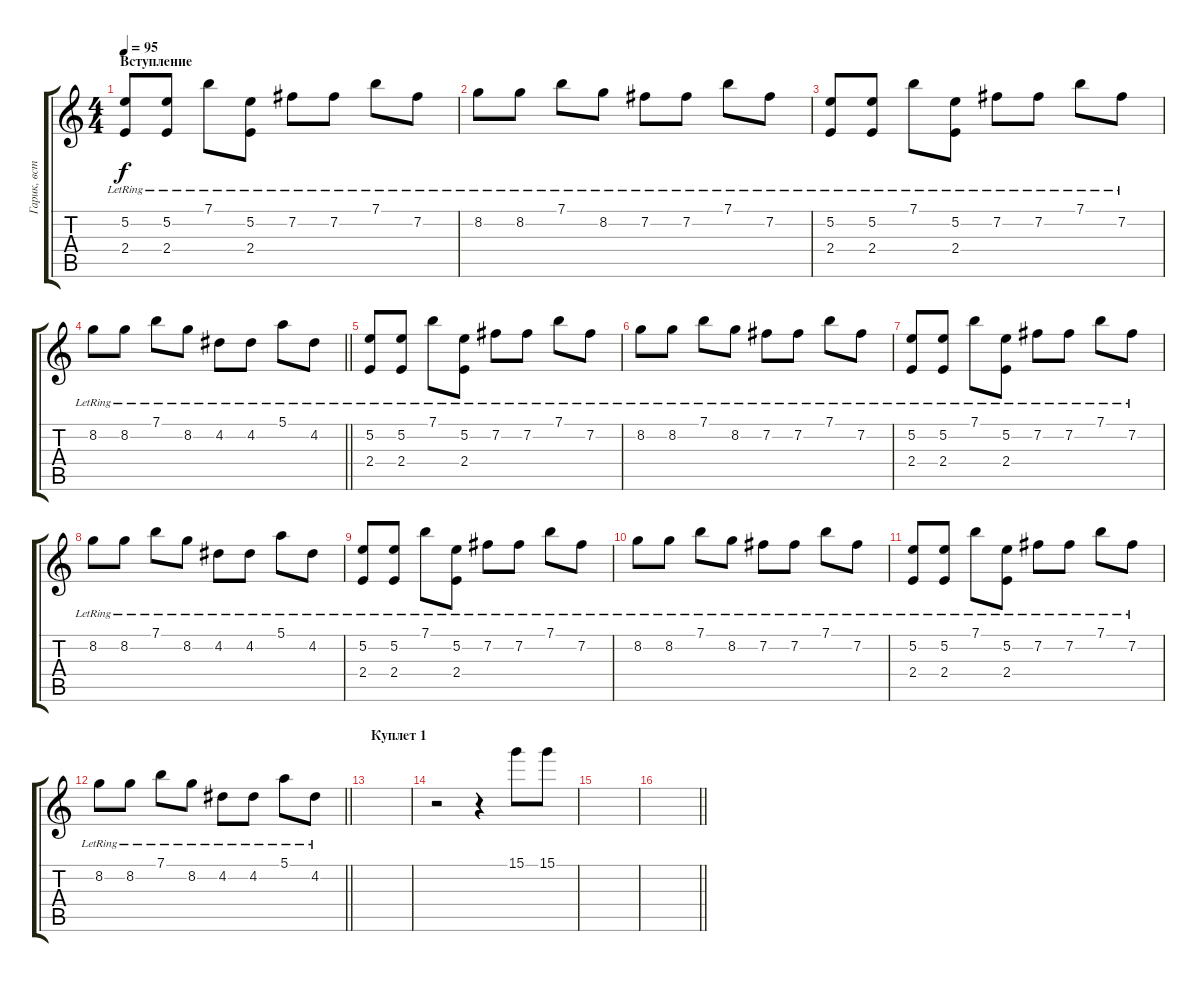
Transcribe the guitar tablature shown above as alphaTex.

\track ("Гарик, вступление, эффекты" "Гарик, вст") {instrument acousticguitarnylon}
\staff {score tabs}
\tuning (E4 B3 G3 D3 A2 E2) {hide}
\ts (4 4)
\section ("" "Вступление")
\tempo 95
\clef g2
\ks c
(5.2{lr} 2.4{lr}).8{dy f instrument acousticguitarnylon} (5.2{lr} 2.4{lr}).8 7.1{lr}.8 (5.2{lr} 2.4{lr}).8 7.2{lr}.8 7.2{lr}.8 7.1{lr}.8 7.2{lr}.8 |
8.2{lr}.8 8.2{lr}.8 7.1{lr}.8 8.2{lr}.8 7.2{lr}.8 7.2{lr}.8 7.1{lr}.8 7.2{lr}.8 |
(5.2{lr} 2.4{lr}).8 (5.2{lr} 2.4{lr}).8 7.1{lr}.8 (5.2{lr} 2.4{lr}).8 7.2{lr}.8 7.2{lr}.8 7.1{lr}.8 7.2{lr}.8 |
\barLineRight lightlight
8.2{lr}.8 8.2{lr}.8 7.1{lr}.8 8.2{lr}.8 4.2{lr}.8 4.2{lr}.8 5.1{lr}.8 4.2{lr}.8 |
\section ("" "")
(5.2{lr} 2.4{lr}).8 (5.2{lr} 2.4{lr}).8 7.1{lr}.8 (5.2{lr} 2.4{lr}).8 7.2{lr}.8 7.2{lr}.8 7.1{lr}.8 7.2{lr}.8 |
8.2{lr}.8 8.2{lr}.8 7.1{lr}.8 8.2{lr}.8 7.2{lr}.8 7.2{lr}.8 7.1{lr}.8 7.2{lr}.8 |
(5.2{lr} 2.4{lr}).8 (5.2{lr} 2.4{lr}).8 7.1{lr}.8 (5.2{lr} 2.4{lr}).8 7.2{lr}.8 7.2{lr}.8 7.1{lr}.8 7.2{lr}.8 |
8.2{lr}.8 8.2{lr}.8 7.1{lr}.8 8.2{lr}.8 4.2{lr}.8 4.2{lr}.8 5.1{lr}.8 4.2{lr}.8 |
(5.2{lr} 2.4{lr}).8 (5.2{lr} 2.4{lr}).8 7.1{lr}.8 (5.2{lr} 2.4{lr}).8 7.2{lr}.8 7.2{lr}.8 7.1{lr}.8 7.2{lr}.8 |
8.2{lr}.8 8.2{lr}.8 7.1{lr}.8 8.2{lr}.8 7.2{lr}.8 7.2{lr}.8 7.1{lr}.8 7.2{lr}.8 |
(5.2{lr} 2.4{lr}).8 (5.2{lr} 2.4{lr}).8 7.1{lr}.8 (5.2{lr} 2.4{lr}).8 7.2{lr}.8 7.2{lr}.8 7.1{lr}.8 7.2{lr}.8 |
\barLineRight lightlight
8.2{lr}.8 8.2{lr}.8 7.1{lr}.8 8.2{lr}.8 4.2{lr}.8 4.2{lr}.8 5.1{lr}.8 4.2{lr}.8 |
\section ("" "Куплет 1")
|
r.2{balance 4} r.4{balance 12} 15.1.8{balance 8} 15.1.8 |
|
\barLineRight lightlight
